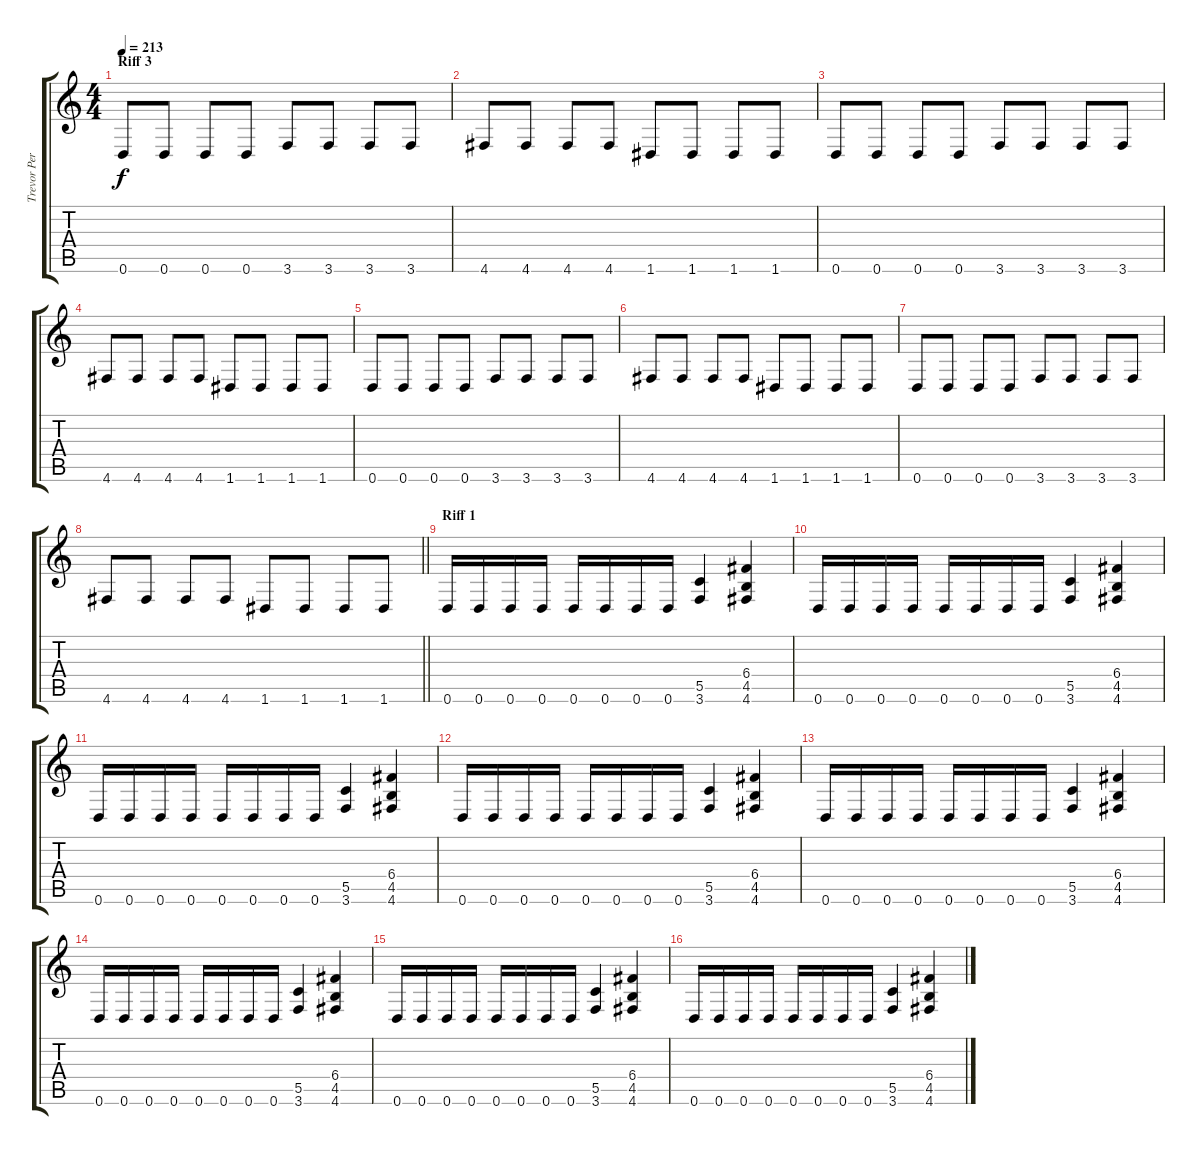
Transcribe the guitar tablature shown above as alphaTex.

\track ("Trevor Peres" "Trevor Per") {instrument overdrivenguitar}
\staff {score tabs}
\tuning (D4 A3 F3 C3 G2 D2) {hide}
\ts (4 4)
\section ("" "Riff 3")
\tempo 213
\clef g2
\ks c
0.6.8{dy f} 0.6.8 0.6.8 0.6.8 3.6.8 3.6.8 3.6.8 3.6.8 |
4.6.8 4.6.8 4.6.8 4.6.8 1.6.8 1.6.8 1.6.8 1.6.8 |
0.6.8 0.6.8 0.6.8 0.6.8 3.6.8 3.6.8 3.6.8 3.6.8 |
4.6.8 4.6.8 4.6.8 4.6.8 1.6.8 1.6.8 1.6.8 1.6.8 |
0.6.8 0.6.8 0.6.8 0.6.8 3.6.8 3.6.8 3.6.8 3.6.8 |
4.6.8 4.6.8 4.6.8 4.6.8 1.6.8 1.6.8 1.6.8 1.6.8 |
0.6.8 0.6.8 0.6.8 0.6.8 3.6.8 3.6.8 3.6.8 3.6.8 |
\barLineRight lightlight
4.6.8 4.6.8 4.6.8 4.6.8 1.6.8 1.6.8 1.6.8 1.6.8 |
\section ("" "Riff 1")
0.6.16 0.6.16 0.6.16 0.6.16 0.6.16 0.6.16 0.6.16 0.6.16 (5.5 3.6).4 (6.4 4.5 4.6).4 |
0.6.16 0.6.16 0.6.16 0.6.16 0.6.16 0.6.16 0.6.16 0.6.16 (5.5 3.6).4 (6.4 4.5 4.6).4 |
0.6.16 0.6.16 0.6.16 0.6.16 0.6.16 0.6.16 0.6.16 0.6.16 (5.5 3.6).4 (6.4 4.5 4.6).4 |
0.6.16 0.6.16 0.6.16 0.6.16 0.6.16 0.6.16 0.6.16 0.6.16 (5.5 3.6).4 (6.4 4.5 4.6).4 |
0.6.16 0.6.16 0.6.16 0.6.16 0.6.16 0.6.16 0.6.16 0.6.16 (5.5 3.6).4 (6.4 4.5 4.6).4 |
0.6.16 0.6.16 0.6.16 0.6.16 0.6.16 0.6.16 0.6.16 0.6.16 (5.5 3.6).4 (6.4 4.5 4.6).4 |
0.6.16 0.6.16 0.6.16 0.6.16 0.6.16 0.6.16 0.6.16 0.6.16 (5.5 3.6).4 (6.4 4.5 4.6).4 |
0.6.16 0.6.16 0.6.16 0.6.16 0.6.16 0.6.16 0.6.16 0.6.16 (5.5 3.6).4 (6.4 4.5 4.6).4
